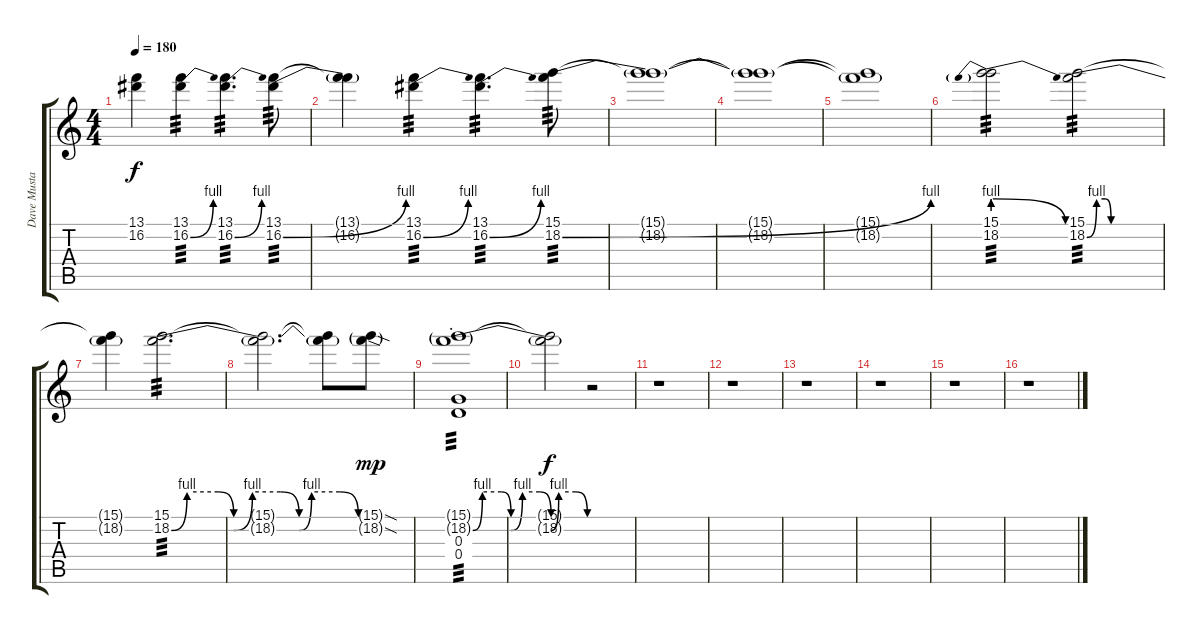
\track ("Dave Mustaine" "Dave Musta") {instrument distortionguitar}
\staff {score tabs}
\tuning (E4 B3 G3 D3 A2 E2) {hide}
\ts (4 4)
\tempo 180
\clef g2
\ks c
(13.1{t} 16.2{t}).4{dy f} (13.1 16.2{be (bend 0 0 60 4)}).4{tp 3} (13.1 16.2{be (bend 0 0 60 4)}).4{d tp 3} (13.1 16.2{be (bend 0 0 60 4)}).8{tp 3} |
(13.1{t} 16.2{t}).4 (13.1 16.2{be (bend 0 0 60 4)}).4{tp 3} (13.1 16.2{be (bend 0 0 60 4)}).4{d tp 3} (15.1 18.2{be (bend 0 0 60 4)}).8{tp 3} |
(15.1{t} 18.2{t}).1 |
(15.1{t} 18.2{t}).1 |
(15.1{t} 18.2{t}).1 |
(15.1 18.2{be (prebendrelease 0 4 60 0)}).2{tp 3} (15.1 18.2{be (custom 0 0 8 4 15 4 20 0 45 0 60 0)}).2{tp 3} |
(15.1{t} 18.2{t}).4 (15.1 18.2{be (custom 0 0 5 4 15 4 20 0 26 4 35 4 41 0 45 4 54 4 60 0)}).2{d tp 3} |
(15.1{t} 18.2{t}).2{d} (15.1{t} 18.2{t}).8 (15.1{sod g} 18.2{sod g}).8{dy mp} |
(15.1{g} 18.2{be (custom 0 0 5 4 15 4 20 0 26 4 35 4 41 0 45 4 54 4 60 0) g} 0.3{st} 0.4{st}).1{tp 3 volume 0} |
(15.1{t} 18.2{t}).2{dy f} r.2 |
r.1 |
r.1 |
r.1 |
r.1 |
r.1 |
r.1
